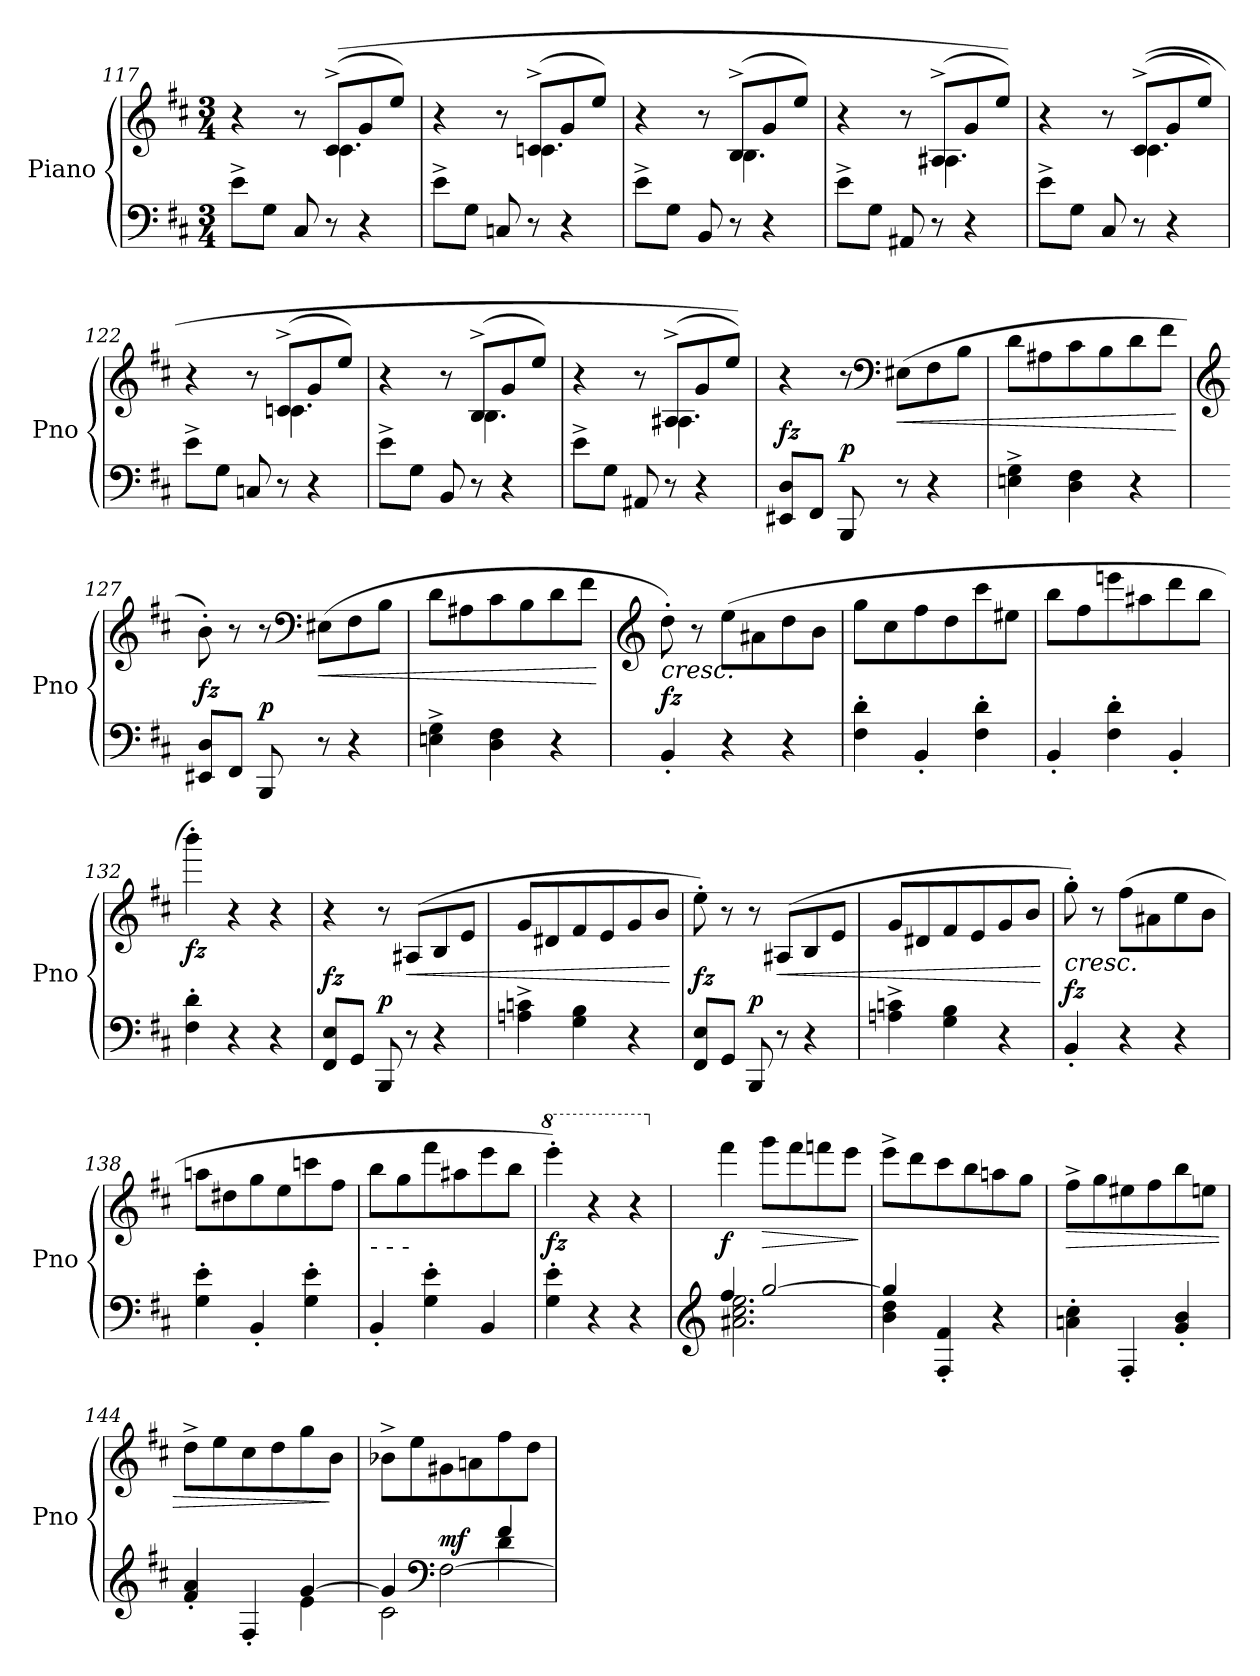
**kern	**kern	**dynam
*part1	*part1	*part1
*staff2	*staff1	*staff1/2
*I"Piano	*	*
*I'Pno	*	*
*clefF4	*clefG2	*
*k[f#c#]	*k[f#c#]	*
*M3/4	*M3/4	*
=117	=117	=117
*	*^	*
8e^\L	4r	4.ryy	.
8G\J	.	.	.
8C#/	8r	.	.
8r	((8c#^/L	4.c#\	.
4r	8g/	.	.
.	8ee/J)	.	.
=118	=118	=118	=118
8e^\L	4r	4.ryy	.
8G\J	.	.	.
8Cn/	8r	.	.
8r	(8cn^/L	4.c\	.
4r	8g/	.	.
.	8ee/J)	.	.
=119	=119	=119	=119
8e^\L	4r	4.ryy	.
8G\J	.	.	.
8BB/	8r	.	.
8r	(8B^/L	4.B\	.
4r	8g/	.	.
.	8ee/J)	.	.
=120	=120	=120	=120
8e^\L	4r	4.ryy	.
8G\J	.	.	.
8AA#X/	8r	.	.
8r	(8A#X^/L	4.A#\	.
4r	8g/	.	.
.	8ee/J))	.	.
!!LO:LB:g=z	!!
=121	=121	=121	=121
8e^\L	4r	4.ryy	.
8G\J	.	.	.
8C#/	8r	.	.
8r	((8c#^/L	4.c#\	.
4r	8g/	.	.
.	8ee/J)	.	.
!!LO:LB:g=z	!!
=122	=122	=122	=122
8e^\L	4r	4.ryy	.
8G\J	.	.	.
8Cn/	8r	.	.
8r	(8cn^/L	4.c\	.
4r	8g/	.	.
.	8ee/J)	.	.
=123	=123	=123	=123
8e^\L	4r	4.ryy	.
8G\J	.	.	.
8BB/	8r	.	.
8r	(8B^/L	4.B\	.
4r	8g/	.	.
.	8ee/J)	.	.
=124	=124	=124	=124
8e^\L	4r	4.ryy	.
8G\J	.	.	.
8AA#X/	8r	.	.
8r	(8A#X^/L	4.A#\	.
4r	8g/	.	.
.	8ee/J))	.	.
*	*v	*v	*
=125	=125	=125
!	!	!LO:DY:a=2
8EE#X/ 8D/L	4r	fz
8FF#/J	.	.
!	!	!LO:DY:a=2
8BBB/	8r	p
*	*clefF4	*
!	!	!LO:HP:b
8r	(8E#X\L	<
4r	8F#\	.
.	8B\J	.
=126	=126	=126
4En\^ 4G\^	8d\L	.
.	8A#X\	.
4D\ 4F#\	8c#\	.
.	8B\	.
4r	8d\	.
.	8f#\J	.
.	.	[
!!LO:LB:g=z
=127	=127	=127
*	*clefG2	*
!	!	!LO:DY:a=2
8EE#X/ 8D/L	8b'\)	fz
8FF#/J	8r	.
!	!	!LO:DY:a=2
8BBB/	8r	p
*	*clefF4	*
!	!	!LO:HP:b
8r	(8E#X\L	<
4r	8F#\	.
.	8B\J	.
=128	=128	=128
4En\^ 4G\^	8d\L	.
.	8A#X\	.
4D\ 4F#\	8c#\	.
.	8B\	.
4r	8d\	.
.	8f#\J	.
.	.	[
=129	=129	=129
*	*clefG2	*
!	!	!LO:HP:b
!	!	!LO:DY:n=1:a=2
4BB'/	8dd'\)	< fz
.	8r	.
4r	(8ee\L	.
.	8a#X\	.
4r	8dd\	.
.	8b\J	.
=130	=130	=130
4F#\' 4d\'	8gg\L	.
.	8cc#\	.
4BB'/	8ff#\	.
!	!	!LO:DY:b
.	8dd\	other-dynamics
4F#\' 4d\'	8ccc#\	.
.	8ee#X\J	.
=131	=131	=131
4BB'/	8bb\L	.
.	8ff#\	.
4F#\' 4d\'	8eeen\	.
.	8aa#X\	.
4BB'/	8ddd\	.
.	8bb\J	.
.	.	[
=132	=132	=132
!	!	!LO:DY:b
4F#\' 4d\'	4bbb'\)	fz
4r	4r	.
4r	4r	.
!!LO:LB:g=z
=133	=133	=133
!	!	!LO:DY:a=2
8FF#/ 8E/L	4r	fz
8GG/J	.	.
!	!	!LO:DY:a=2
8BBB/	8r	p
!	!	!LO:HP:b
8r	(8A#X/L	<
4r	8B/	.
.	8e/J	.
=134	=134	=134
4An\^ 4cn\^	8g/L	.
.	8d#X/	.
4G\ 4B\	8f#/	.
.	8e/	.
4r	8g/	.
.	8b/J	.
.	.	[
=135	=135	=135
!	!	!LO:DY:a=2
8FF#/ 8E/L	8ee'\)	fz
8GG/J	8r	.
!	!	!LO:DY:a=2
8BBB/	8r	p
!	!	!LO:HP:b
8r	(8A#X/L	<
4r	8B/	.
.	8e/J	.
=136	=136	=136
4An\^ 4cn\^	8g/L	.
.	8d#X/	.
4G\ 4B\	8f#/	.
.	8e/	.
4r	8g/	.
.	8b/J	.
.	.	[
=137	=137	=137
!	!	!LO:HP:b
!	!	!LO:DY:n=1:a=2
4BB'/	8gg'\)	< fz
.	8r	.
4r	(8ff#\L	.
.	8a#X\	.
4r	8ee\	.
.	8b\J	.
=138	=138	=138
4G\' 4e\'	8aan\L	.
!	!	!LO:DY:b
.	8dd#X\	other-dynamics
4BB'/	8gg\	.
.	8ee\	.
4G\' 4e\'	8cccn\	.
.	8ff#\J	.
!!LO:LB:g=z
=139	=139	=139
!LO:TX:a:t=-       -       -	!	!
4BB'/	8bb\L	.
.	8gg\	.
4G\' 4e\'	8fff#\	.
.	8aa#X\	.
4BB/	8eee\	.
.	8bb\J	.
.	.	[
=140	=140	=140
*	*8va	*
!	!	!LO:DY:b
4G\' 4e\'	4eeee'\)	fz
4r	4r	.
4r	4r	.
=141	=141	=141
*clefG2	*	*
*^	*	*
*	*	*X8va	*
!	!	!	!LO:DY:b
4ff#/	2.a#X\ 2.cc#\ 2.ee\	4fff#\	f
!	!	!	!LO:HP:b
[2gg/	.	8ggg\L	>
.	.	8fff#\	.
.	.	8fffn\	.
.	.	8eee\J	.
*v	*v	*	*
.	.	]
=142	=142	=142
*^	*	*
4gg/]	4b\ 4dd\	8eee^\L	.
.	.	8ddd\	.
4F#/' 4f#/'	2ryy	8ccc#\	.
.	.	8bb\	.
4r	.	8aan\	.
.	.	8gg\J	.
*v	*v	*	*
=143	=143	=143
!	!	!LO:HP:b
4an\' 4cc#\'	8ff#^\L	>
.	8gg\	.
4F#'/	8ee#X\	.
.	8ff#\	.
4g/' 4b/'	8bb\	.
.	8een\J	.
=144	=144	=144
*^	*	*
4f#/' 4a/'	2ryy	8dd^\L	.
.	.	8ee\	.
4F#'/	.	8cc#\	.
.	.	8dd\	.
[4g/	4e\	8gg\	.
.	.	8b\J	]
!!LO:PB:g=z
=145	=145	=145	=145
*	*^	*	*
4g/]	2c#\	2ryy	8b-X^\L	.
.	.	.	8ee\	.
*clefF4	*	*	*	*
!	!	!	!	!LO:DY:a=2
[2F#\	.	.	8g#X\	mf
.	.	.	8an\	.
.	4d\	4f#/	8ff#\	.
.	.	.	8dd\J	.
*v	*v	*v	*	*
=	=	=
*-	*-	*-
